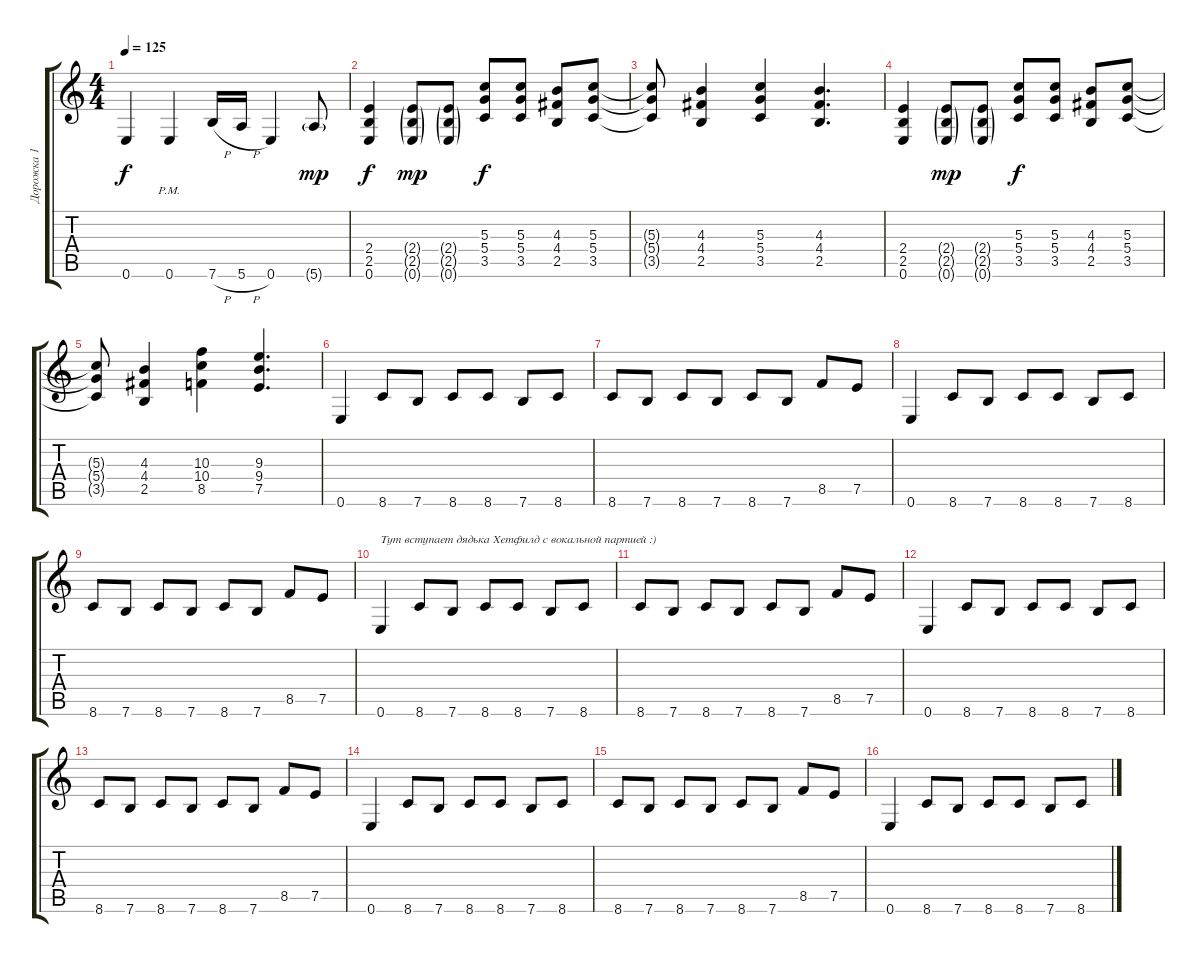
\track ("Дорожка 1" "Дорожка 1") {instrument electricguitarmuted}
\staff {score tabs}
\tuning (E4 B3 G3 D3 A2 E2) {hide}
\ts (4 4)
\tempo 125
\clef g2
\ks c
0.6.4{dy f} 0.6{pm}.4 7.6{h}.16 5.6{h}.16 0.6.4 5.6{g}.8{dy mp} |
(2.4 2.5 0.6).4{dy f} (2.4{g} 2.5{g} 0.6{g}).8{dy mp} (2.4{g} 2.5{g} 0.6{g}).8 (5.3 5.4 3.5).8{dy f} (5.3 5.4 3.5).8 (4.3 4.4 2.5).8 (5.3 5.4 3.5).8 |
(5.3{t} 5.4{t} 3.5{t}).8 (4.3 4.4 2.5).4 (5.3 5.4 3.5).4 (4.3 4.4 2.5).4{d} |
(2.4 2.5 0.6).4 (2.4{g} 2.5{g} 0.6{g}).8{dy mp} (2.4{g} 2.5{g} 0.6{g}).8 (5.3 5.4 3.5).8{dy f} (5.3 5.4 3.5).8 (4.3 4.4 2.5).8 (5.3 5.4 3.5).8 |
(5.3{t} 5.4{t} 3.5{t}).8 (4.3 4.4 2.5).4 (10.3 10.4 8.5).4 (9.3 9.4 7.5).4{d} |
0.6.4{volume 5 instrument electricguitarmuted} 8.6.8{volume 11} 7.6.8 8.6.8 8.6.8 7.6.8 8.6.8 |
8.6.8 7.6.8 8.6.8 7.6.8 8.6.8 7.6.8 8.5.8 7.5.8 |
0.6.4 8.6.8 7.6.8 8.6.8 8.6.8 7.6.8 8.6.8 |
8.6.8 7.6.8 8.6.8 7.6.8 8.6.8 7.6.8 8.5.8 7.5.8 |
0.6.4{txt "Тут вступает дядька Хетфилд с вокальной партией :)"} 8.6.8 7.6.8 8.6.8 8.6.8 7.6.8 8.6.8 |
8.6.8 7.6.8 8.6.8 7.6.8 8.6.8 7.6.8 8.5.8 7.5.8 |
0.6.4 8.6.8 7.6.8 8.6.8 8.6.8 7.6.8 8.6.8 |
8.6.8 7.6.8 8.6.8 7.6.8 8.6.8 7.6.8 8.5.8 7.5.8 |
0.6.4 8.6.8 7.6.8 8.6.8 8.6.8 7.6.8 8.6.8 |
8.6.8 7.6.8 8.6.8 7.6.8 8.6.8 7.6.8 8.5.8 7.5.8 |
0.6.4 8.6.8 7.6.8 8.6.8 8.6.8 7.6.8 8.6.8
